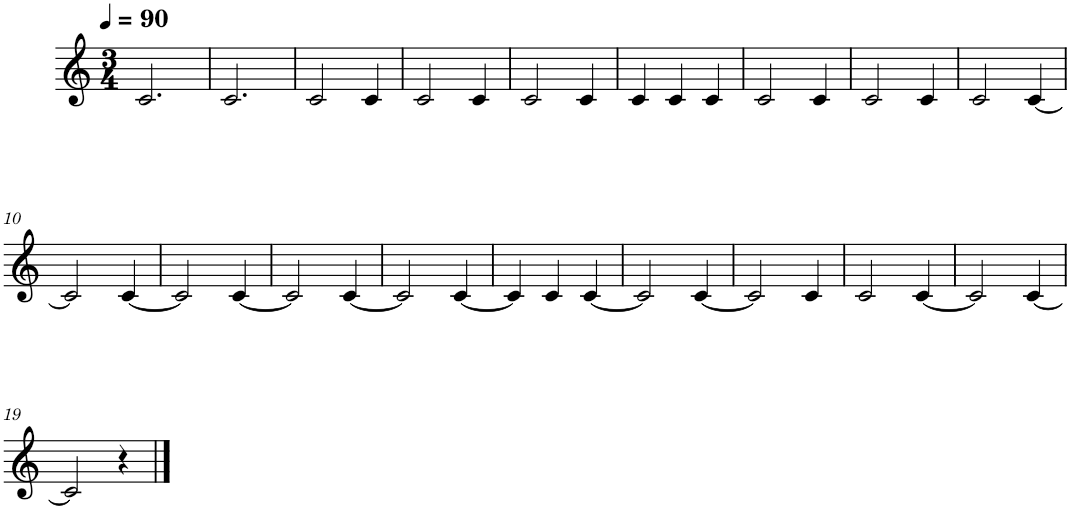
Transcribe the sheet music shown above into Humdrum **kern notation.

**kern
*part1
*staff1
*I"Piano
*I'Pno.
*clefG2
*k[]
*M3/4
*MM90
=1
2.c/
=2
2.c/
=3
2c/
4c/
=4
2c/
4c/
=5
2c/
4c/
=6
4c/
4c/
4c/
=7
2c/
4c/
=8
2c/
4c/
=9
2c/
[4c/
!!LO:LB:g=z
=10
2c/]
[4c/
=11
2c/]
[4c/
=12
2c/]
[4c/
=13
2c/]
[4c/
=14
4c/]
4c/
[4c/
=15
2c/]
[4c/
=16
2c/]
4c/
=17
2c/
[4c/
=18
2c/]
[4c/
!!LO:LB:g=z
=19
2c/]
4r
==
*-
